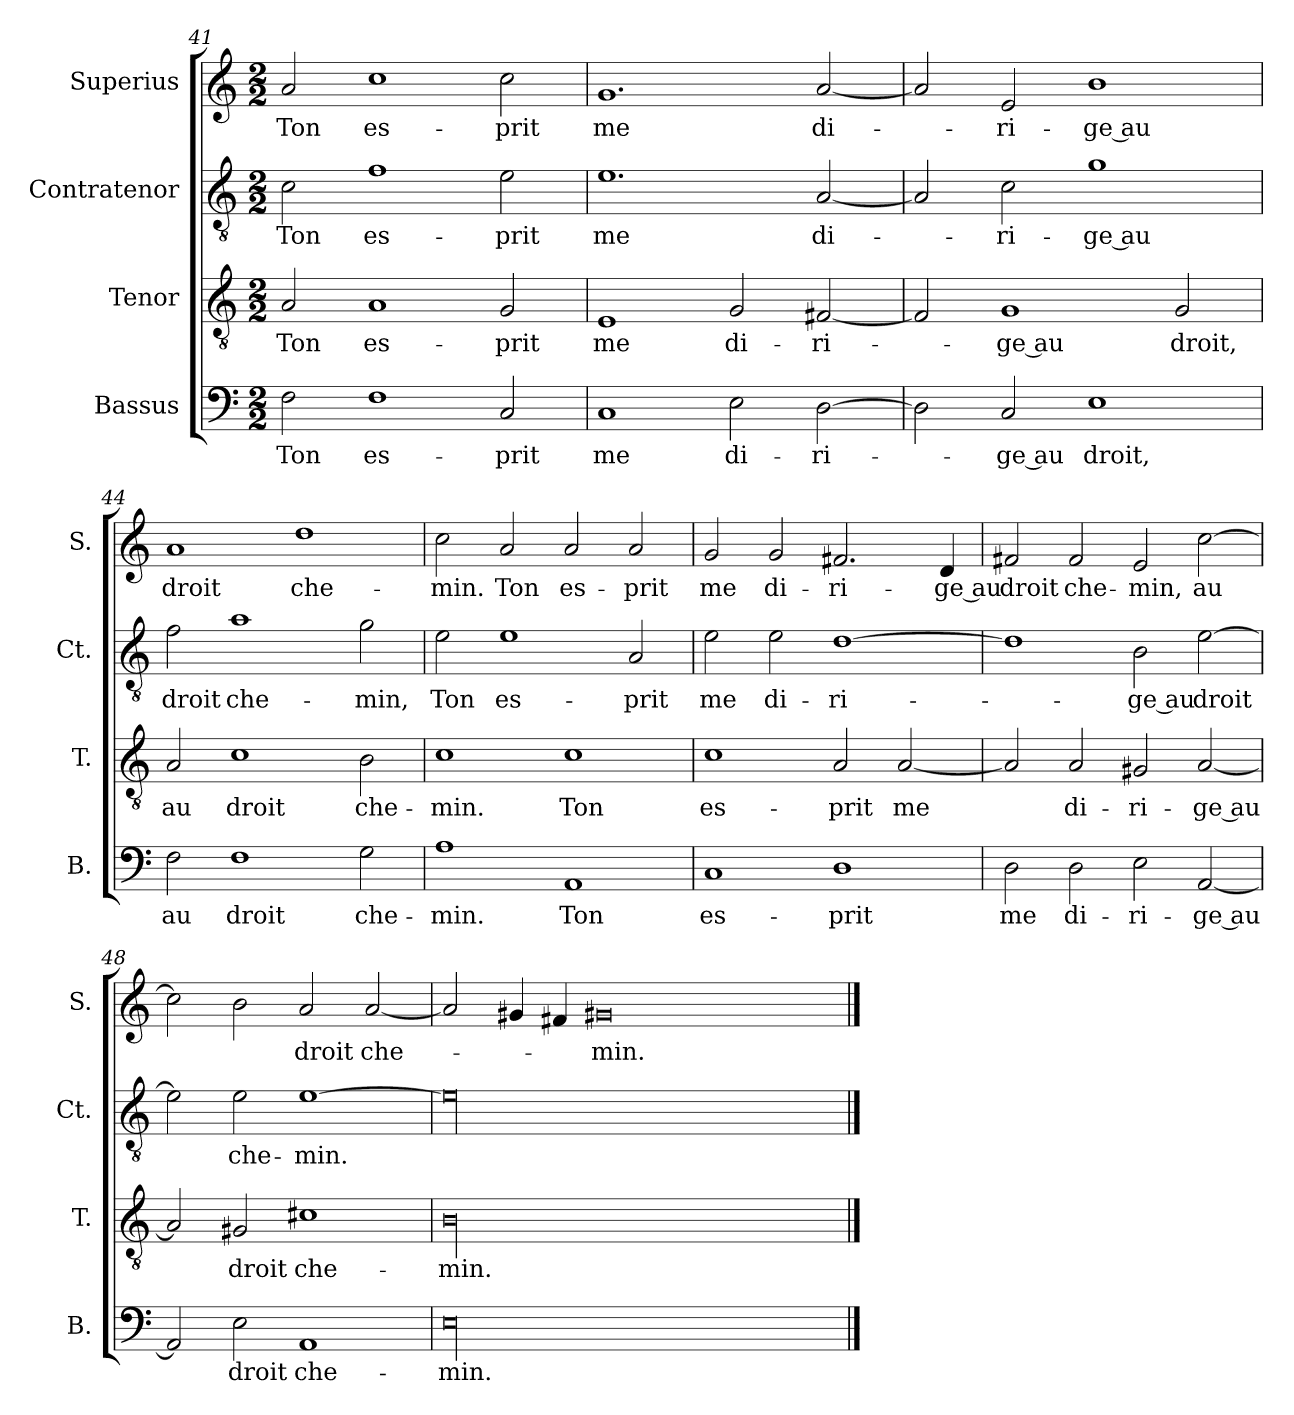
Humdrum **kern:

**kern	**text	**kern	**text	**kern	**text	**kern	**text
*part4	*part4	*part3	*part3	*part2	*part2	*part1	*part1
*staff4	*staff4	*staff3	*staff3	*staff2	*staff2	*staff1	*staff1
*I"Bassus	*	*I"Tenor	*	*I"Contratenor	*	*I"Superius	*
*I'B.	*	*I'T.	*	*I'Ct.	*	*I'S.	*
!!LO:LB:g=z
*clefF4	*	*clefGv2	*	*clefGv2	*	*clefG2	*
*	*	*ITrd7c12	*	*ITrd7c12	*	*	*
*k[]	*	*k[]	*	*k[]	*	*k[]	*
*C:	*	*C:	*	*C:	*	*C:	*
*M2/2	*	*M2/2	*	*M2/2	*	*M2/2	*
=41	=41	=41	=41	=41	=41	=41	=41
2F\	Ton	2AA/	Ton	2C\	Ton	2a/	Ton
1F\	es-	1AA/	es-	1F\	es-	1cc\	es-
2C/	-prit	2GG/	-prit	2E\	-prit	2cc\	-prit
=42	=42	=42	=42	=42	=42	=42	=42
1C/	me	1EE/	me	1.E\	me	1.g/	me
2E\	di-	2GG/	di-	.	.	.	.
[2D\	-ri-	[2FF#X/	-ri-	[2AA/	di-	[2a/	di-
=43	=43	=43	=43	=43	=43	=43	=43
2D\]	.	2FF#/]	.	2AA/]	.	2a/]	.
2C/	-ge au	1GG/	-ge au	2C\	-ri-	2e/	-ri-
1E\	droit,	.	.	1G\	-ge au	1b\	-ge au
.	.	2GG/	droit,	.	.	.	.
=44	=44	=44	=44	=44	=44	=44	=44
2F\	au	2AA/	au	2F\	droit	1a/	droit
1F\	droit	1C\	droit	1A\	che-	.	.
.	.	.	.	.	.	1dd\	che-
2G\	che-	2BB\	che-	2G\	-min,	.	.
=45	=45	=45	=45	=45	=45	=45	=45
1A\	-min.	1C\	-min.	2E\	Ton	2cc\	-min.
.	.	.	.	1E\	es-	2a/	Ton
1AA/	Ton	1C\	Ton	.	.	2a/	es-
.	.	.	.	2AA/	-prit	2a/	-prit
!!LO:LB:g=z
=46	=46	=46	=46	=46	=46	=46	=46
1C/	es-	1C\	es-	2E\	me	2g/	me
.	.	.	.	2E\	di-	2g/	di-
1D\	-prit	2AA/	-prit	[1D\	-ri-	2.f#X/	-ri-
.	.	[2AA/	me	.	.	.	.
.	.	.	.	.	.	4d/	-ge au
=47	=47	=47	=47	=47	=47	=47	=47
2D\	me	2AA/]	.	1D\]	.	2f#X/	droit
2D\	di-	2AA/	di-	.	.	2f#/	che-
2E\	-ri-	2GG#X/	-ri-	2BB\	-ge au	2e/	-min,
[2AA/	-ge au	[2AA/	-ge au	[2E\	droit	[2cc\	au
=48	=48	=48	=48	=48	=48	=48	=48
2AA/]	.	2AA/]	.	2E\]	.	2cc\]	.
2E\	droit	2GG#X/	droit	2E\	che-	2b\	.
1AA/	che-	1C#X\	che-	[1E\	-min.	2a/	droit
.	.	.	.	.	.	[2a/	che-
=49	=49	=49	=49	=49	=49	=49	=49
00E\	-min.	00BB\	-min.	00E\]	.	2a/]	.
.	.	.	.	.	.	4g#X/	.
.	.	.	.	.	.	4f#X/	.
.	.	.	.	.	.	0g#X/	-min.
.	.	.	.	.	.	1ryy	.
==	==	==	==	==	==	==	==
*-	*-	*-	*-	*-	*-	*-	*-
